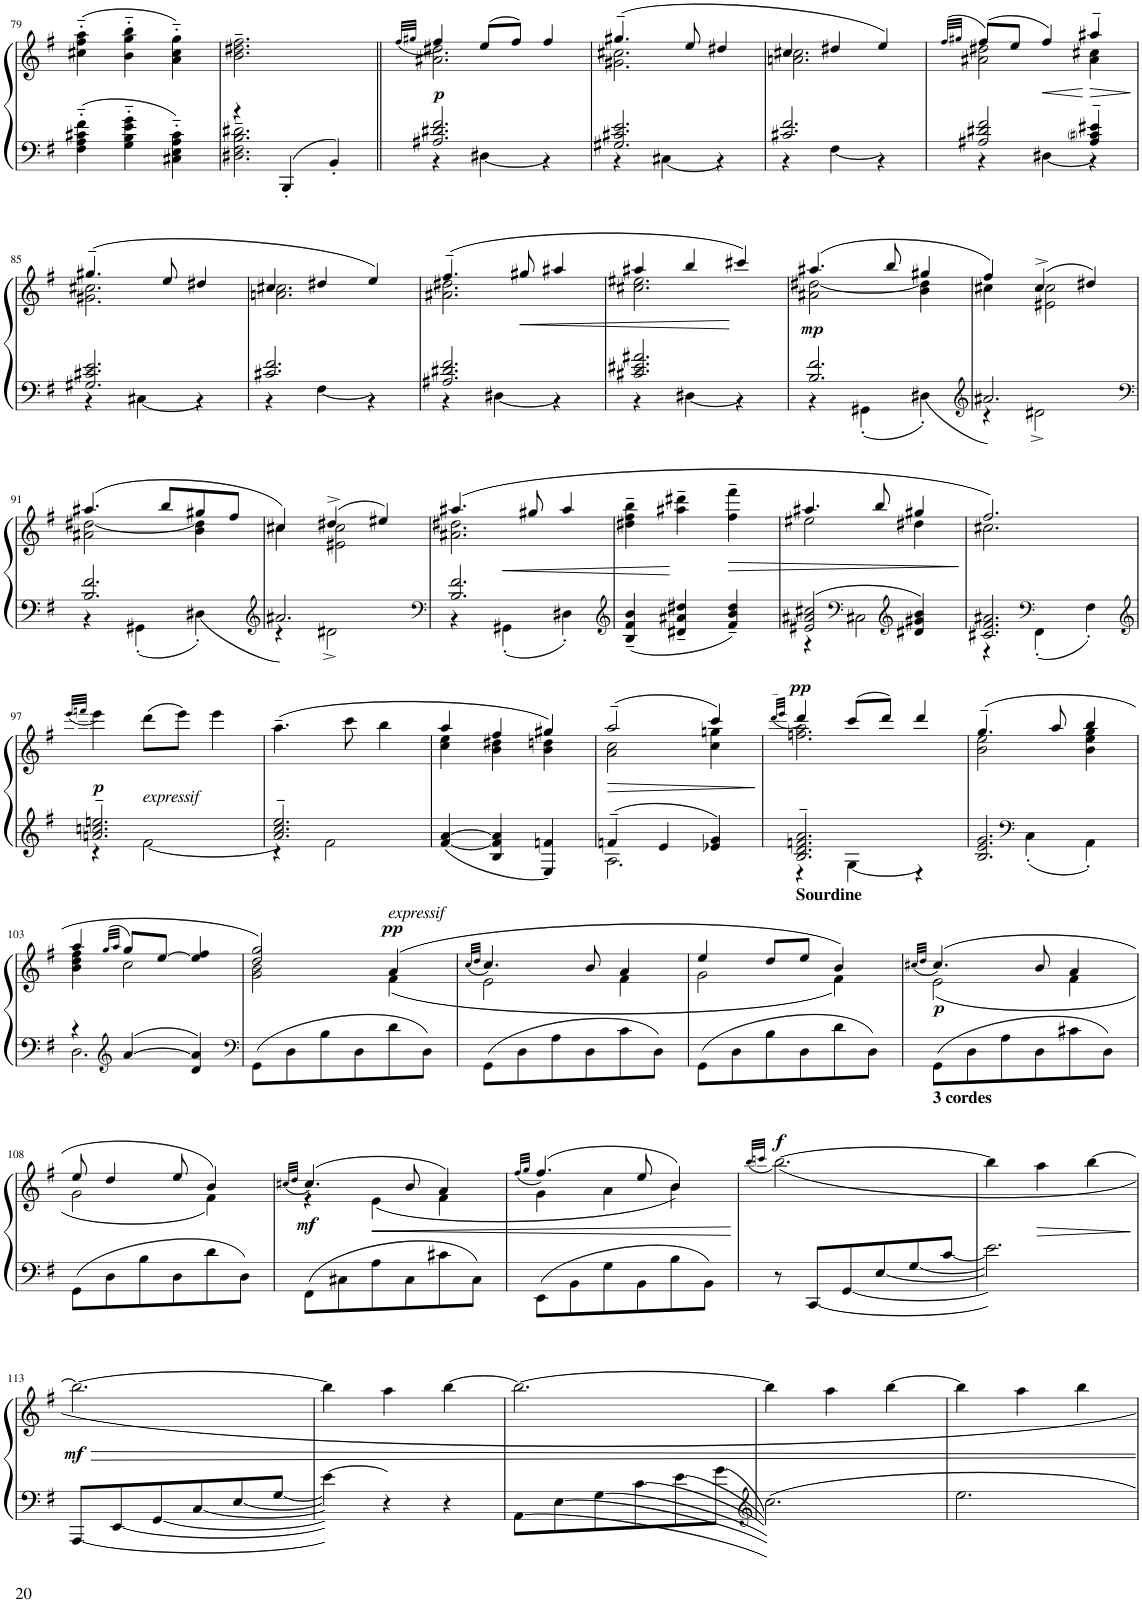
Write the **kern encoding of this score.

**kern	**kern	**dynam
*part1	*part1	*part1
*staff2	*staff1	*staff1/2
*I"Piano	*	*
*I'Pno.	*	*
!!LO:PB:g=z
*clefF4	*clefG2	*
*k[f#]	*k[f#]	*
*M3/4	*M3/4	*
=79	=79	=79
4F#\'~ 4A\'~ 4c#X\'~ 4f#\'~	(4cc#X\'~ 4ff#\'~ 4aa\'~	.
4G\'~ 4B\'~ 4e\'~ 4g\'~	4b\'~ 4gg\'~ 4bb\'~	.
4C#X\'~ 4E\'~ 4A\'~ 4c#\'~	4a\'~ 4cc#\'~ 4gg\'~)	.
=80	=80	=80
*^	*	*
4r	2.D#X\~> 2.F#\~> 2.B\~> 2.d#X\~>	2.b\~ 2.dd#X\~ 2.ff#\~	.
4BBB'</	.	.	.
4BB'</	.	.	.
*v	*v	*	*
=81||	=81||	=81||
*	*^	*
.	.	(32qff#/LLL	.
.	.	32qgg#X/JJJ	.
*^	*	*^	*
*	*^	*	*	*	*
!	!	!	!	!	!	!LO:DY:b
2.A#X/ 2.d#X/ 2.f#/	4r	2ryy	4ff#/	8ff#)	2.a#X\ 2.dd#X\	p
.	.	.	.	8ryy	.	.
.	[4D#X\	.	(8ee/L	2ryy	.	.
.	.	.	8ff#/J)	.	.	.
.	4r	4D#]	4ff#/	.	.	.
*	*	*	*	*v	*v	*
=82	=82	=82	=82	=82	=82
2.G#X/ 2.c#X/ 2.e/	4r	2ryy	(4.gg#X~/	2.g#X\ 2.cc#X\	.
.	[4C#X\	.	.	.	.
.	.	.	8ee/	.	.
.	4r	4C#]	4dd#X/	.	.
=83	=83	=83	=83	=83	=83
2.c#X/ 2.f#/	4r	2ryy	4cc#X/	2.an\ 2.cc#\	.
.	[4F#\	.	4dd#X/	.	.
.	4r	4F#]	4ee/)	.	.
=84	=84	=84	=84	=84	=84
.	.	.	(32qff#/LLL	.	.
.	.	.	32qgg#X/JJJ	.	.
2A#X/ 2d#X/ 2f#/	4r	2ryy	(8ff#/L)	2a#X\ 2dd#X\	.
.	.	.	8ee/J	.	.
!	!	!	!	!	!LO:HP:b
.	[4D#X\	.	4ff#/)	.	<
!	!	!	!	!	!LO:HP:b
4A#/~ 4c#i/~ 4e#X/~	4r	4D#]	4aa#X~/	4a#\ 4cc#X\	>
*v	*v	*v	*	*	*
*	*v	*v	*
.	.	[
!!LO:LB:g=z
=85	=85	=85
*^	*^	*
*	*^	*	*	*
2.G#X/ 2.c#X/ 2.e/	4r	2ryy	(4.gg#X~/	2.g#X\ 2.cc#X\	.
.	[4C#X\	.	.	.	.
.	.	.	8ee/	.	.
.	4r	4C#]	4dd#X/	.	.
=86	=86	=86	=86	=86	=86
2.c#X/ 2.f#/	4r	2ryy	4cc#X/	2.an\ 2.cc#\	.
.	[4F#\	.	4dd#X/	.	.
.	4r	4F#]	4ee/)	.	.
=87	=87	=87	=87	=87	=87
2.A#X/ 2.d#X/ 2.f#/	4r	2ryy	(4.ff#~/	2.a#X\ 2.dd#X\	.
.	[4D#X\	.	.	.	.
!	!	!	!	!	!LO:HP:b
.	.	.	8gg#X/	.	<
.	4r	4D#]	4aa#X/	.	.
=88	=88	=88	=88	=88	=88
2.c#X/ 2.e#X/ 2.a#X/	4r	2ryy	4aa#X/	2.cc#X\ 2.ee#X\	.
.	[4D#X\	.	4bb/	.	.
.	4r	4D#]	4ccc#X/)	.	]
=89	=89	=89	=89	=89	=89
!	!	!	!	!	!LO:DY:b
*	*v	*v	*	*	*
2.B/ 2.f#/	4r	(4.aa#X/	2a#X\ [2dd#X\	mp
.	4GG#X'\	.	.	.
.	.	8bb/	.	.
.	[4D#X'\	4gg#X/	4b\ 4dd#\]	.
*v	*v	*	*	*
=90	=90	=90	=90
*clefG2	*	*	*
*^	*	*	*
*	*^	*	*	*
2.a#X/	4r	2.D#]	4ff#/)	4cc#X\	.
.	2d#X^\	.	(4cc#^/	2e#X\ 2cc#\	.
.	.	.	4dd#X/)	.	.
*v	*v	*v	*	*	*
!!LO:LB:g=z	!!
=91	=91	=91	=91
*clefF4	*	*	*
*^	*	*	*
2.B/ 2.f#/	4r	(4.aa#X/	2a#X\ [2dd#X\	.
.	4GG#X'\	.	.	.
.	.	8bb/L	.	.
.	[4D#X'\	8gg#X/	4b\ 4dd#\]	.
.	.	8ff#/J	.	.
*v	*v	*	*	*
=92	=92	=92	=92
*clefG2	*	*	*
*^	*	*	*
*	*^	*	*	*
2.a#X/	4r	2.D#]	4cc#X/)	4cc#\	.
.	2d#X^<\	.	(4dd#X^/	2e#X\ 2cc#\	.
.	.	.	4ee#X/)	.	.
*v	*v	*v	*	*	*
=93	=93	=93	=93
*clefF4	*	*	*
*^	*	*	*
2.B/ 2.f#/	4r	(4.aa#X/	2.a#X\ 2.dd#X\	.
!	!	!	!	!LO:HP:b=2
.	4GG#X'\	.	.	<
.	.	8gg#X/	.	.
.	4D#X'\	4aa#/	.	.
*v	*v	*	*	*
*	*v	*v	*
=94	=94	=94
*clefG2	*	*
4B/~ 4f#/~ 4b/~	4dd#X\~ 4ff#\~ 4bb\~	.
4d#X/~ 4a#X/~ 4dd#X/~	4aa#X\~ 4ddd#X\~	[
!	!	!LO:HP:b
4f#/~ 4b/~ 4dd#/~	4ff#\~ 4fff#\~	>
=95	=95	=95
*^	*^	*
2e#X/ 2a#X/ 2cc#X/	4r	4.aa#X/	2ee#X\	.
*clefF4	*	*	*	*
.	2C#X\	.	.	.
.	.	8bb/	.	.
*clefG2	*	*	*	*
4d#X/ 4g#X/ 4b/	.	4gg#X/	4dd#X\	.
*v	*v	*	*	*
*	*v	*v	*
.	.	]
=96	=96	=96
*^	*^	*
2.c#X/ 2.f#/ 2.a#X/	4r	2.ff#/)	2.cc#X\	.
*clefF4	*	*	*	*
.	4FF#'\	.	.	.
.	4F#'\	.	.	.
!!LO:LB:g=z	!!
=97	=97	=97	=97	=97
*clefG2	*	*	*	*
.	.	.	(32qeee/LLL	.
.	.	.	32qfffn/JJJ	.
!	!	!	!	!LO:DY:b
2.an/~ 2.ccn/~ 2.een/~	4r	4eee\	8eee)	p
.	.	.	8ryy	.
!	!LO:TX:a:i:t=expressif	!	!	!
.	[2f#\	(8ddd\L	2ryy	.
.	.	8eee\J)	.	.
.	.	4eee\	.	.
*	*	*v	*v	*
=98	=98	=98	=98
*	*^	*	*
2.a/~ 2.cc/~ 2.ee/~	4r	4f#]	(4.aa~\	.
.	2f#\	2ryy	.	.
.	.	.	8ccc\	.
.	.	.	4bb\	.
*v	*v	*v	*	*
=99	=99	=99
*	*^	*
[4f#/ [4a/	4aa/	4cc\ 4ee\	.
4B/ 4f#/] 4a/]	4ff#/	4b\ 4dd#X\	.
4E/ 4fn/	4gg#X/)	4b\ 4ddn\	.
=100	=100	=100	=100
*^	*	*	*
!	!	!	!	!LO:HP:b
4fn~/	2.A\	(2aa~/	2a\ 2cc\	>
4e/	.	.	.	.
4e-X/ 4g/	.	4ccc/)	4cc\ 4ggn\	.
*v	*v	*	*	*
*	*v	*v	*
.	.	[
=101	=101	=101
*	*^	*
*	*	*^	*
.	.	.	(32qddd~/LLL	.
.	.	.	32qeee/JJJ	.
*^	*	*	*	*
*	*^	*	*	*	*
!LO:TX:b:B:t=Sourdine	!	!	!	!	!	!
!	!	!	!	!	!	!LO:DY:a
2.B/~ 2.d/~ 2.fn/~ 2.a/~	4r	2ryy	4ddd/	2.ffn\ 2.aa\	8ddd)	pp
.	.	.	.	.	8ryy	.
.	[4G\	.	(8ccc/L	.	2ryy	.
.	.	.	8ddd/J)	.	.	.
.	4r	4G]	4ddd/	.	.	.
*	*v	*v	*	*	*	*
*	*	*	*v	*v	*
=102	=102	=102	=102	=102
2.B/ 2.e/ 2.g/	4ryy	(4.gg~/	2b\ 2ee\	.
*clefF4	*	*	*	*
.	4C'\	.	.	.
.	.	8aa/	.	.
.	4AA'\	4bb/	4b\ 4ee\ 4gg\	.
!!LO:LB:g=z	!!
=103	=103	=103	=103	=103
4r	2.D\	4aa/	4b\ 4dd\ 4ff#\	.
*clefG2	*	*	*	*
.	.	(32qgg/LLL	.	.
.	.	32qaa/JJJ	.	.
[4a/	.	8gg/L)	2cc\	.
.	.	[8ee/J	.	.
4d/ 4a/]	.	4ee/] 4ff#/	.	.
*v	*v	*	*	*
=104	=104	=104	=104
*clefF4	*	*	*
8GG\L	2dd/ 2gg/)	2g\ 2b\	.
8D\	.	.	.
8B\	.	.	.
8D\	.	.	.
!	!LO:TX:a:i:t=expressif	!	!
!	!	!	!LO:DY:a
8d\	(4a/	(4f#\	pp
8D\J	.	.	.
=105	=105	=105	=105
*	*	*^	*
.	.	.	(32qcc/LLL	.
.	.	.	32qdd/JJJ	.
8GG\L	(4.cc/	2e\	8cc	.
8D\	.	.	8ryy	.
8A\	.	.	2ryy	.
8D\	8b/	.	.	.
8c\	4a/	4f#\	.	.
8D\J)	.	.	.	.
*	*	*v	*v	*
=106	=106	=106	=106
8GG\L	4ee/	2g\	.
8D\	.	.	.
8B\	8dd/L	.	.
8D\	8ee/J	.	.
8d\	4b/)	4f#\)	.
8D\J	.	.	.
=107	=107	=107	=107
*	*	*^	*
.	.	.	(32qcc#X/LLL	.
.	.	.	32qdd/JJJ	.
!LO:TX:b:B:t=3 cordes	!	!	!	!
!	!	!	!	!LO:DY:b
8GG\L	((4.cc#X/	(2e\	8cc#	p
8D\	.	.	8ryy	.
8A\	.	.	2ryy	.
8D\	8b/	.	.	.
8c#X\	4a/	4f#\	.	.
8D\J)	.	.	.	.
*	*	*v	*v	*
!!LO:LB:g=z
=108	=108	=108	=108
8GG\L	8ee/	2g\	.
8D\	4dd/	.	.
8B\	.	.	.
8D\	8ee/	.	.
8d\	4b/)	4f#\)	.
8D\J	.	.	.
=109	=109	=109	=109
*	*	*^	*
.	.	.	(32qcc#X/LLL	.
.	.	.	32qdd/JJJ	.
!	!	!	!	!LO:DY:b
8FF#\L	((4.cc#X/	4r	8cc#	mf
8C#X\	.	.	8ryy	.
!	!	!	!	!LO:HP:b
8A\	.	(4e\	2ryy	<
8C#\	8b/	.	.	.
8c#X\	4a/)	4f#\	.	.
8C#\J)	.	.	.	.
=110	=110	=110	=110	=110
.	.	.	(32qff#/LLL	.
.	.	.	32qgg/JJJ	.
8EE\L	((4.ff#/	4g\	8ff#	.
8BB\	.	.	8ryy	.
8G\	.	4a\	2ryy	.
8BB\	8ee/	.	.	.
8B\	4b/))	4b\	.	.
8BB\J)	.	.	.	.
*	*v	*v	*v	*
.	.	]
=111	=111	=111
*	*^	*
.	.	32qbb/LLL	.
.	.	32qcccn/JJJ	.
!	!	!LO:N:head=open	!LO:DY:a
8r	(2.bb\	[8bb	f
[8CC/L	.	8ryy	.
[8GG/	.	2ryy	.
[8E/	.	.	.
[8G/	.	.	.
[8c/J	.	.	.
*	*v	*v	*
=112	=112	=112
*^	*	*
2.e\	2.CC] 2.GG] 2.E] 2.G] 2.c]	4bb\]	.
.	.	4aa\	.
.	.	[4bb\	.
*v	*v	*	*
.	.	[
!!LO:LB:g=z
=113	=113	=113
!	!	!LO:DY:b
[8AAA/L	2.bb\_	mf
[8EE/	.	.
[8GG/	.	.
[8C/	.	.
[8E/	.	.
[8G/J	.	.
=114	=114	=114
*^	*	*
[4e\	4AAA] 4EE] 4GG] 4C] 4E] 4G]	4bb\]	.
4r	4e]	4aa\	.
4r	4ryy	[4bb\	.
*v	*v	*	*
=115	=115	=115
[8AA\L	2.bb\_	.
[8E\	.	.
[8G\	.	.
[8c\	.	.
[8e\	.	.
[8g\J	.	.
=116	=116	=116
*clefG2	*	*
*^	*	*
2.cc\	4AA] 4E] 4G] 4c] 4e] 4g]	4bb\]	.
.	4ryy	4aa\	.
.	4ryy	[4bb\	.
*v	*v	*	*
=117	=117	=117
2.ee\	4bb\]	.
.	4aa\	.
.	4bb\	.
=	=	=
*-	*-	*-
